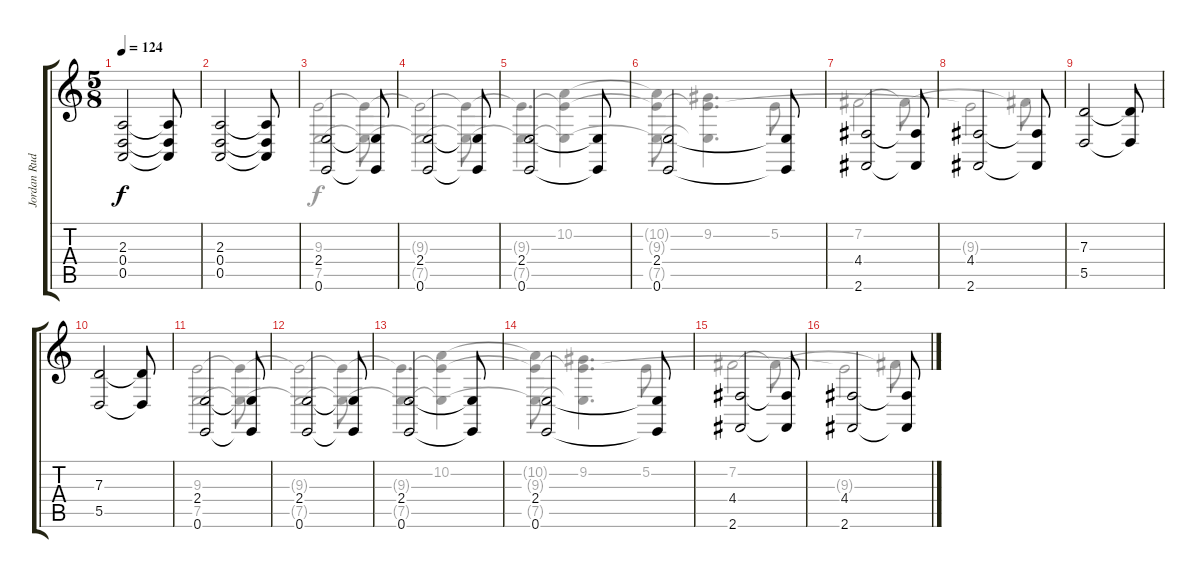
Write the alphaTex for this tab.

\track ("Jordan Rudess Strings" "Jordan Rud") {instrument stringensemble1}
\staff {score tabs}
\tuning (E4 B3 G3 D3 A2 E2) {hide}
\voice
\ts (5 8)
\tempo 124
\clef g2
\ks c
(2.3 0.4 0.5).2{dy f} (2.3{t} 0.4{t} 0.5{t}).8 |
(2.3 0.4 0.5).2 (2.3{t} 0.4{t} 0.5{t}).8 |
(2.4 0.6).2 (2.4{t} 0.6{t}).8 |
(2.4 0.6).2 (2.4{t} 0.6{t}).8 |
(2.4 0.6).2 (2.4{t} 0.6{t}).8 |
(2.4 0.6).2 (2.4{t} 0.6{t}).8 |
(4.4 2.6).2 (4.4{t} 2.6{t}).8 |
(4.4 2.6).2 (4.4{t} 2.6{t}).8 |
(7.3 5.5).2 (7.3{t} 5.5{t}).8 |
(7.3 5.5).2 (7.3{t} 5.5{t}).8 |
(2.4 0.6).2 (2.4{t} 0.6{t}).8 |
(2.4 0.6).2 (2.4{t} 0.6{t}).8 |
(2.4 0.6).2 (2.4{t} 0.6{t}).8 |
(2.4 0.6).2 (2.4{t} 0.6{t}).8 |
(4.4 2.6).2 (4.4{t} 2.6{t}).8 |
(4.4 2.6).2 (4.4{t} 2.6{t}).8
\voice
\clef g2
\ottava regular
\simile none
\ks c
|
|
(9.3 7.5).2 (9.3{t} 7.5{t}).8 |
(9.3{t} 7.5{t}).2 (9.3{t} 7.5{t}).8 |
(9.3{t} 7.5{t}).4{d} (10.2 9.3{t} 7.5{t}).4 |
(10.2{t} 9.3{t} 7.5{t}).8 (9.2 9.3{t} 7.5{t}).4{d} 5.2.8 |
7.2.2 7.2{t}.8 |
9.3{t}.2 7.2{t}.8 |
|
|
(9.3 7.5).2 (9.3{t} 7.5{t}).8 |
(9.3{t} 7.5{t}).2 (9.3{t} 7.5{t}).8 |
(9.3{t} 7.5{t}).4{d} (10.2 9.3{t} 7.5{t}).4 |
(10.2{t} 9.3{t} 7.5{t}).8 (9.2 9.3{t} 7.5{t}).4{d} 5.2.8 |
7.2.2 7.2{t}.8 |
9.3{t}.2 7.2{t}.8
